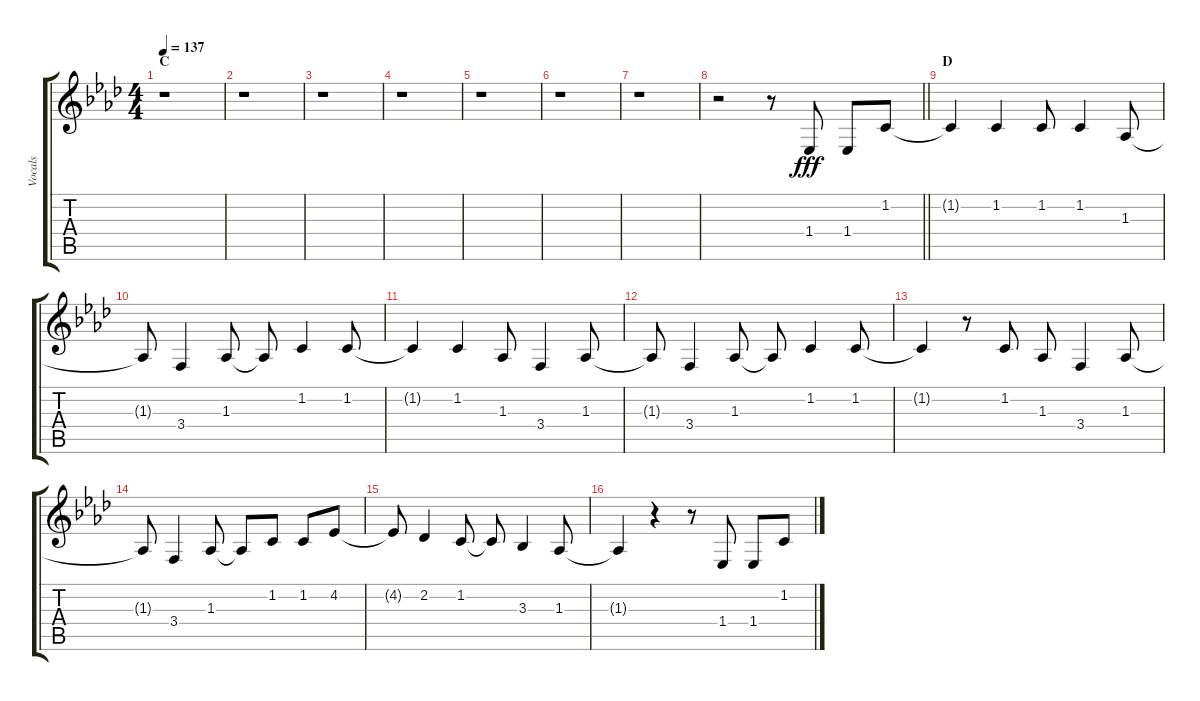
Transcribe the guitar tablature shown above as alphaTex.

\track ("Vocals" "Vocals") {instrument voiceoohs}
\staff {score tabs}
\tuning (E4 B3 G3 D3 A2 E2) {hide}
\ts (4 4)
\section ("" "C")
\tempo 137
\clef g2
\ks ab
r.1{dy fff} |
r.1 |
r.1 |
r.1 |
r.1 |
r.1 |
r.1 |
\barLineRight lightlight
r.2 r.8 1.4.8 1.4.8 1.2.8 |
\section ("" "D")
1.2{t}.4 1.2.4 1.2.8 1.2.4 1.3.8 |
1.3{t}.8 3.4.4 1.3.8 1.3{t}.8 1.2.4 1.2.8 |
1.2{t}.4 1.2.4 1.3.8 3.4.4 1.3.8 |
1.3{t}.8 3.4.4 1.3.8 1.3{t}.8 1.2.4 1.2.8 |
1.2{t}.4 r.8 1.2.8 1.3.8 3.4.4 1.3.8 |
1.3{t}.8 3.4.4 1.3.8 1.3{t}.8 1.2.8 1.2.8 4.2.8 |
4.2{t}.8 2.2.4 1.2.8 1.2{t}.8 3.3.4 1.3.8 |
1.3{t}.4 r.4 r.8 1.4.8 1.4.8 1.2.8
